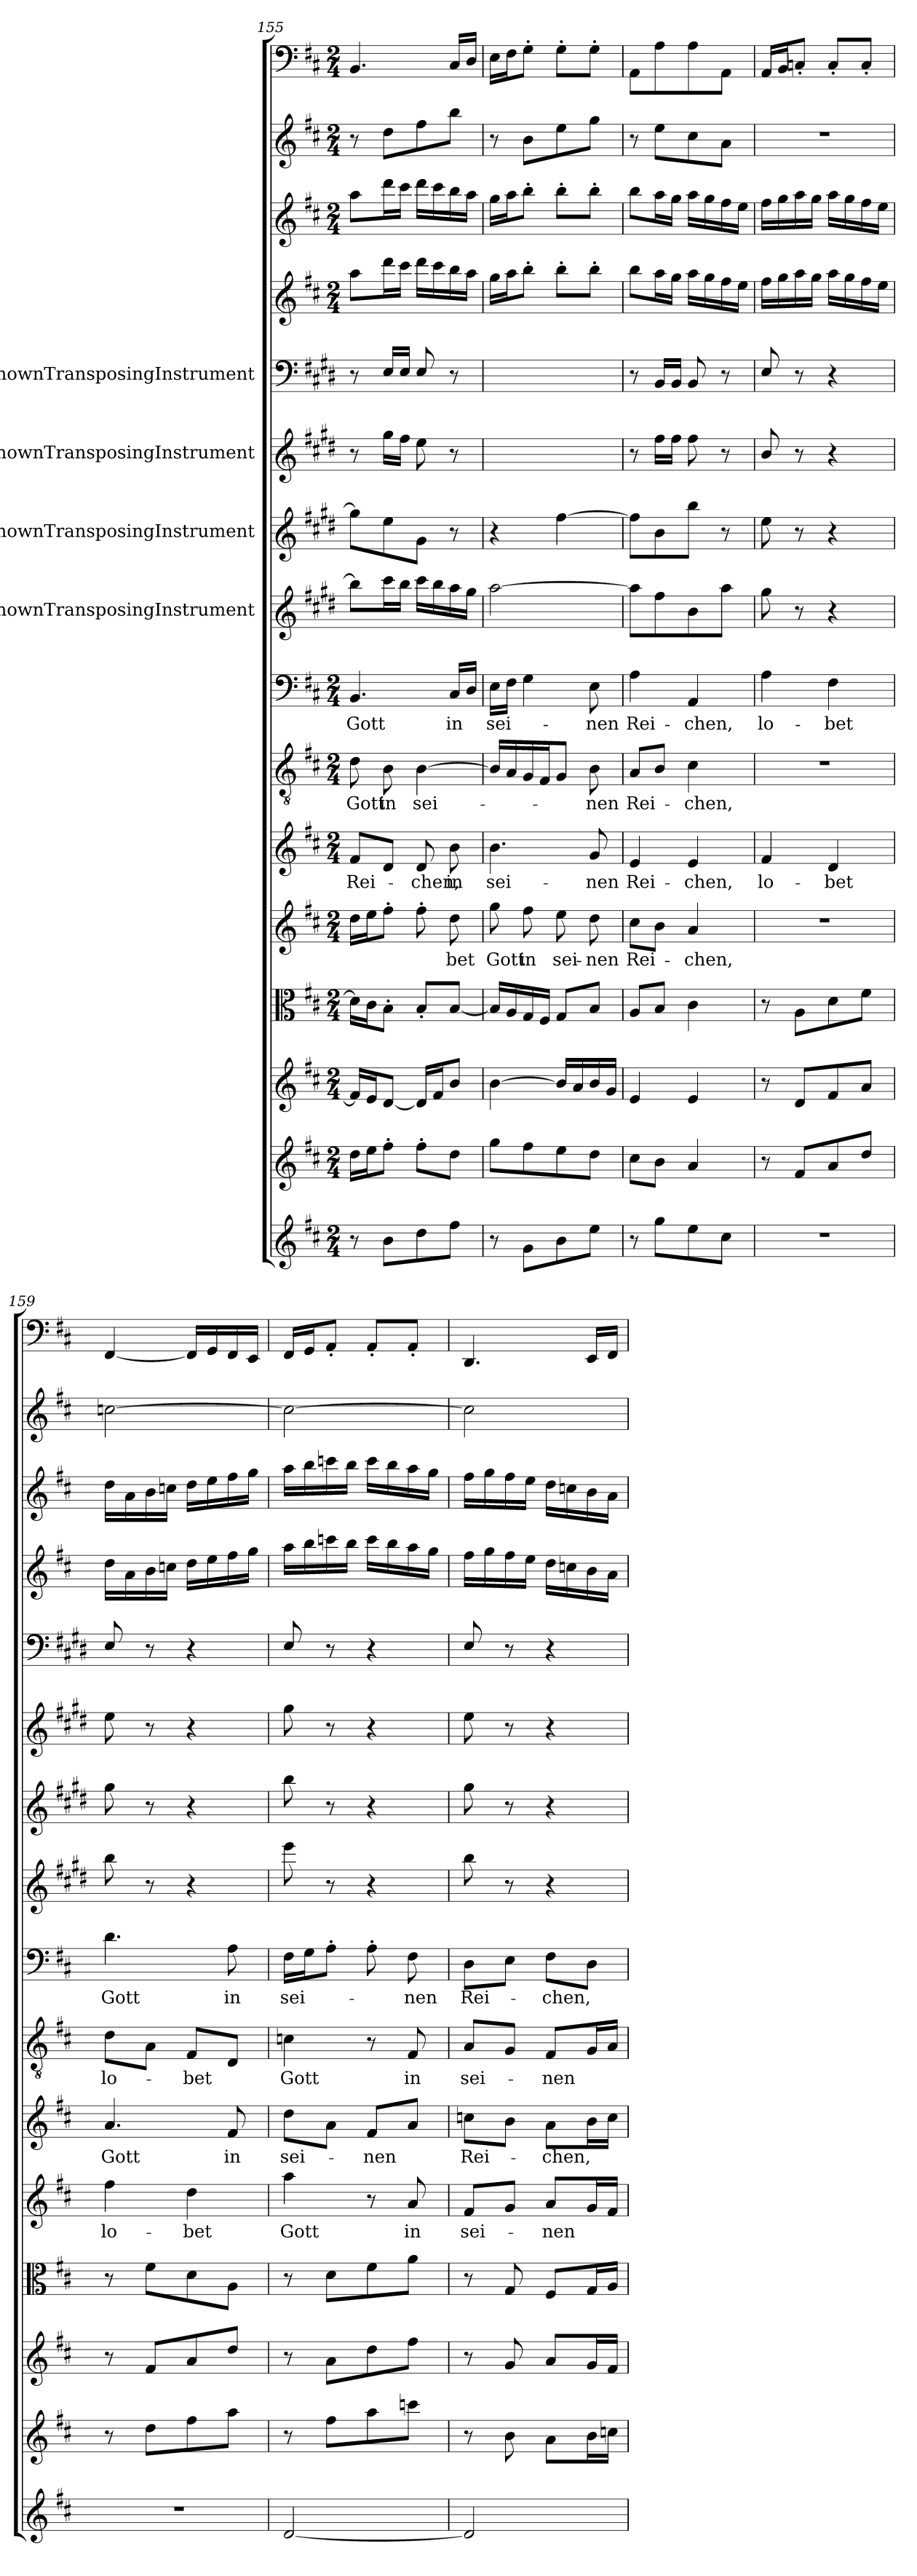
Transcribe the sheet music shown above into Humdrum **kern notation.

**kern	**kern	**kern	**kern	**kern	**text	**kern	**text	**kern	**text	**kern	**text	**kern	**kern	**kern	**kern	**kern	**kern	**kern	**kern
*part16	*part15	*part14	*part13	*part12	*part12	*part11	*part11	*part10	*part10	*part9	*part9	*part8	*part7	*part6	*part5	*part4	*part3	*part2	*part1
*staff16	*staff15	*staff14	*staff13	*staff12	*staff12	*staff11	*staff11	*staff10	*staff10	*staff9	*staff9	*staff8	*staff7	*staff6	*staff5	*staff4	*staff3	*staff2	*staff1
*	*	*	*	*	*	*	*	*	*	*	*	*I"UnknownTransposingInstrument	*I"UnknownTransposingInstrument	*I"UnknownTransposingInstrument	*I"UnknownTransposingInstrument	*	*	*	*
*clefG2	*clefG2	*clefG2	*clefC3	*clefG2	*	*clefG2	*	*clefGv2	*	*clefF4	*	*clefG2	*clefG2	*clefG2	*clefF4	*clefG2	*clefG2	*clefG2	*clefF4
*	*	*	*	*	*	*	*	*	*	*	*	*ITrd1c2	*ITrd1c2	*ITrd1c2	*ITrd1c2	*	*	*	*
*k[f#c#]	*k[f#c#]	*k[f#c#]	*k[f#c#]	*k[f#c#]	*	*k[f#c#]	*	*k[f#c#]	*	*k[f#c#]	*	*k[f#c#]	*k[f#c#]	*k[f#c#]	*k[f#c#]	*k[f#c#]	*k[f#c#]	*k[f#c#]	*k[f#c#]
*D:	*D:	*D:	*D:	*D:	*	*D:	*	*D:	*	*D:	*	*	*	*	*	*D:	*D:	*D:	*D:
*M2/4	*M2/4	*M2/4	*M2/4	*M2/4	*	*M2/4	*	*M2/4	*	*M2/4	*	*	*	*	*	*M2/4	*M2/4	*M2/4	*M2/4
=155	=155	=155	=155	=155	=155	=155	=155	=155	=155	=155	=155	=155	=155	=155	=155	=155	=155	=155	=155
8r	16dd\LL	16f#/LL]	16d\LL]	16dd\LL	.	8f#/L	Rei-	8d\	Gott	4.BB/	Gott	8aa\L]	8ff#\L]	8r	8r	8aa\L	8aa\L	8r	4.BB/
.	16ee\J	16e/J	16c#\J	16ee\J	.	.	.	.	.	.	.	.	.	.	.	.	.	.	.
8b\L	8ff#'\J	[8d/J	8B'\J	8ff#'\J	.	8d/J	.	8B\	in	.	.	16bb\L	8dd\	16ff#\LL	16D/LL	16ddd\L	16ddd\L	8dd\L	.
.	.	.	.	.	.	.	.	.	.	.	.	16aa\JJ	.	16ee\JJ	16D/JJ	16ccc#\JJ	16ccc#\JJ	.	.
8dd\	8ff#'\L	16d/LL]	8B'/L	8ff#'\	.	8d/	-chen,	[4B\	sei-	.	.	16bb\LL	8f#\J	8dd\	8D/	16ddd\LL	16ddd\LL	8ff#\	.
.	.	16f#/J	.	.	.	.	.	.	.	.	.	16aa\	.	.	.	16ccc#\	16ccc#\	.	.
8ff#\J	8dd\J	8b/J	[8B/J	8dd\	-bet	8b\	in	.	.	16C#/LL	in	16gg\	8r	8r	8r	16bb\	16bb\	8bb\J	16C#/LL
.	.	.	.	.	.	.	.	.	.	16D/JJ	.	16ff#\JJ	.	.	.	16aa\JJ	16aa\JJ	.	16D/JJ
=156	=156	=156	=156	=156	=156	=156	=156	=156	=156	=156	=156	=156	=156	=156	=156	=156	=156	=156	=156
8r	8gg\L	[4b\	16B/LL]	8gg\	Gott	4.b\	sei-	16B/LL]	.	16E\LL	sei-	[2gg\	4r	2r	2r	16gg\LL	16gg\LL	8r	16E\LL
.	.	.	16A/	.	.	.	.	16A/	.	16F#\JJ	.	.	.	.	.	16aa\J	16aa\J	.	16F#\J
8g\L	8ff#\	.	16G/	8ff#\	in	.	.	16G/	.	4G\	.	.	.	.	.	8bb'\J	8bb'\J	8b\L	8G'\J
.	.	.	16F#/JJ	.	.	.	.	16F#/J	.	.	.	.	.	.	.	.	.	.	.
8b\	8ee\	16b/LL]	8G/L	8ee\	sei-	.	.	8G/J	.	.	.	.	[4ee\	.	.	8bb'\L	8bb'\L	8ee\	8G'\L
.	.	16a/	.	.	.	.	.	.	.	.	.	.	.	.	.	.	.	.	.
8ee\J	8dd\J	16b/	8B/J	8dd\	-nen	8g/	-nen	8B\	-nen	8E\	-nen	.	.	.	.	8bb'\J	8bb'\J	8gg\J	8G'\J
.	.	16g/JJ	.	.	.	.	.	.	.	.	.	.	.	.	.	.	.	.	.
=157	=157	=157	=157	=157	=157	=157	=157	=157	=157	=157	=157	=157	=157	=157	=157	=157	=157	=157	=157
8r	8cc#\L	4e/	8A/L	8cc#\L	Rei-	4e/	Rei-	8A/L	Rei-	4A\	Rei-	8gg\L]	8ee\L]	8r	8r	8bb\L	8bb\L	8r	8AA\L
8gg\L	8b\J	.	8B/J	8b\J	.	.	.	8B/J	.	.	.	8ee\	8a\	16ee\LL	16AA/LL	16aa\L	16aa\L	8ee\L	8A\
.	.	.	.	.	.	.	.	.	.	.	.	.	.	16ee\JJ	16AA/JJ	16gg\JJ	16gg\JJ	.	.
8ee\	4a/	4e/	4c#\	4a/	-chen,	4e/	-chen,	4c#\	-chen,	4AA/	-chen,	8a\	8aa\J	8ee\	8AA/	16aa\LL	16aa\LL	8cc#\	8A\
.	.	.	.	.	.	.	.	.	.	.	.	.	.	.	.	16gg\	16gg\	.	.
8cc#\J	.	.	.	.	.	.	.	.	.	.	.	8gg\J	8r	8r	8r	16ff#\	16ff#\	8a\J	8AA\J
.	.	.	.	.	.	.	.	.	.	.	.	.	.	.	.	16ee\JJ	16ee\JJ	.	.
=158	=158	=158	=158	=158	=158	=158	=158	=158	=158	=158	=158	=158	=158	=158	=158	=158	=158	=158	=158
2r	8r	8r	8r	2r	.	4f#/	lo-	2r	.	4A\	lo-	8ff#\	8dd\	8a/	8D/	16ff#\LL	16ff#\LL	2r	16AA/LL
.	.	.	.	.	.	.	.	.	.	.	.	.	.	.	.	16gg\	16gg\	.	16BB/J
.	8f#/L	8d/L	8A\L	.	.	.	.	.	.	.	.	8r	8r	8r	8r	16aa\	16aa\	.	8Cn'/J
.	.	.	.	.	.	.	.	.	.	.	.	.	.	.	.	16gg\JJ	16gg\JJ	.	.
.	8a/	8f#/	8d\	.	.	4d/	-bet	.	.	4F#\	-bet	4r	4r	4r	4r	16aa\LL	16aa\LL	.	8C'/L
.	.	.	.	.	.	.	.	.	.	.	.	.	.	.	.	16gg\	16gg\	.	.
.	8dd/J	8a/J	8f#\J	.	.	.	.	.	.	.	.	.	.	.	.	16ff#\	16ff#\	.	8C'/J
.	.	.	.	.	.	.	.	.	.	.	.	.	.	.	.	16ee\JJ	16ee\JJ	.	.
=159	=159	=159	=159	=159	=159	=159	=159	=159	=159	=159	=159	=159	=159	=159	=159	=159	=159	=159	=159
2r	8r	8r	8r	4ff#\	lo-	4.a/	Gott	8d\L	lo-	4.d\	Gott	8aa\	8ff#\	8dd\	8D/	16dd\LL	16dd\LL	[2ccn\	[4FF#/
.	.	.	.	.	.	.	.	.	.	.	.	.	.	.	.	16a\	16a\	.	.
.	8dd\L	8f#/L	8f#\L	.	.	.	.	8A\J	.	.	.	8r	8r	8r	8r	16b\	16b\	.	.
.	.	.	.	.	.	.	.	.	.	.	.	.	.	.	.	16ccn\JJ	16ccn\JJ	.	.
.	8ff#\	8a/	8d\	4dd\	-bet	.	.	8F#/L	-bet	.	.	4r	4r	4r	4r	16dd\LL	16dd\LL	.	16FF#/LL]
.	.	.	.	.	.	.	.	.	.	.	.	.	.	.	.	16ee\	16ee\	.	16GG/
.	8aa\J	8dd/J	8A\J	.	.	8f#/	in	8D/J	.	8A\	in	.	.	.	.	16ff#\	16ff#\	.	16FF#/
.	.	.	.	.	.	.	.	.	.	.	.	.	.	.	.	16gg\JJ	16gg\JJ	.	16EE/JJ
=160	=160	=160	=160	=160	=160	=160	=160	=160	=160	=160	=160	=160	=160	=160	=160	=160	=160	=160	=160
[2d/	8r	8r	8r	4aa\	Gott	8dd\L	sei-	4cn\	Gott	16F#\LL	sei-	8ddd\	8aa\	8ff#\	8D/	16aa\LL	16aa\LL	2cc\_	16FF#/LL
.	.	.	.	.	.	.	.	.	.	16G\J	.	.	.	.	.	16bb\	16bb\	.	16GG/J
.	8ff#\L	8a\L	8d\L	.	.	8a\J	.	.	.	8A'\J	.	8r	8r	8r	8r	16cccn\	16cccn\	.	8AA'/J
.	.	.	.	.	.	.	.	.	.	.	.	.	.	.	.	16bb\JJ	16bb\JJ	.	.
.	8aa\	8dd\	8f#\	8r	.	8f#/L	-nen	8r	.	8A'\	.	4r	4r	4r	4r	16ccc\LL	16ccc\LL	.	8AA'/L
.	.	.	.	.	.	.	.	.	.	.	.	.	.	.	.	16bb\	16bb\	.	.
.	8cccn\J	8ff#\J	8a\J	8a/	in	8a/J	.	8F#/	in	8F#\	-nen	.	.	.	.	16aa\	16aa\	.	8AA'/J
.	.	.	.	.	.	.	.	.	.	.	.	.	.	.	.	16gg\JJ	16gg\JJ	.	.
=161	=161	=161	=161	=161	=161	=161	=161	=161	=161	=161	=161	=161	=161	=161	=161	=161	=161	=161	=161
2d/]	8r	8r	8r	8f#/L	sei-	8ccn\L	Rei-	8A/L	sei-	8D\L	Rei-	8aa\	8ff#\	8dd\	8D/	16ff#\LL	16ff#\LL	2cc\]	4.DD/
.	.	.	.	.	.	.	.	.	.	.	.	.	.	.	.	16gg\	16gg\	.	.
.	8b\	8g/	8G/	8g/J	.	8b\J	.	8G/J	.	8E\J	.	8r	8r	8r	8r	16ff#\	16ff#\	.	.
.	.	.	.	.	.	.	.	.	.	.	.	.	.	.	.	16ee\JJ	16ee\JJ	.	.
.	8a\L	8a/L	8F#/L	8a/L	-nen	8a\L	-chen,	8F#/L	-nen	8F#\L	-chen,	4r	4r	4r	4r	16dd\LL	16dd\LL	.	.
.	.	.	.	.	.	.	.	.	.	.	.	.	.	.	.	16ccn\	16ccn\	.	.
.	16b\L	16g/L	16G/L	16g/L	.	16b\L	.	16G/L	.	8D\J	.	.	.	.	.	16b\	16b\	.	16EE/LL
.	16ccn\JJ	16f#/JJ	16A/JJ	16f#/JJ	.	16cc\JJ	.	16A/JJ	.	.	.	.	.	.	.	16a\JJ	16a\JJ	.	16FF#/JJ
=	=	=	=	=	=	=	=	=	=	=	=	=	=	=	=	=	=	=	=
*-	*-	*-	*-	*-	*-	*-	*-	*-	*-	*-	*-	*-	*-	*-	*-	*-	*-	*-	*-
